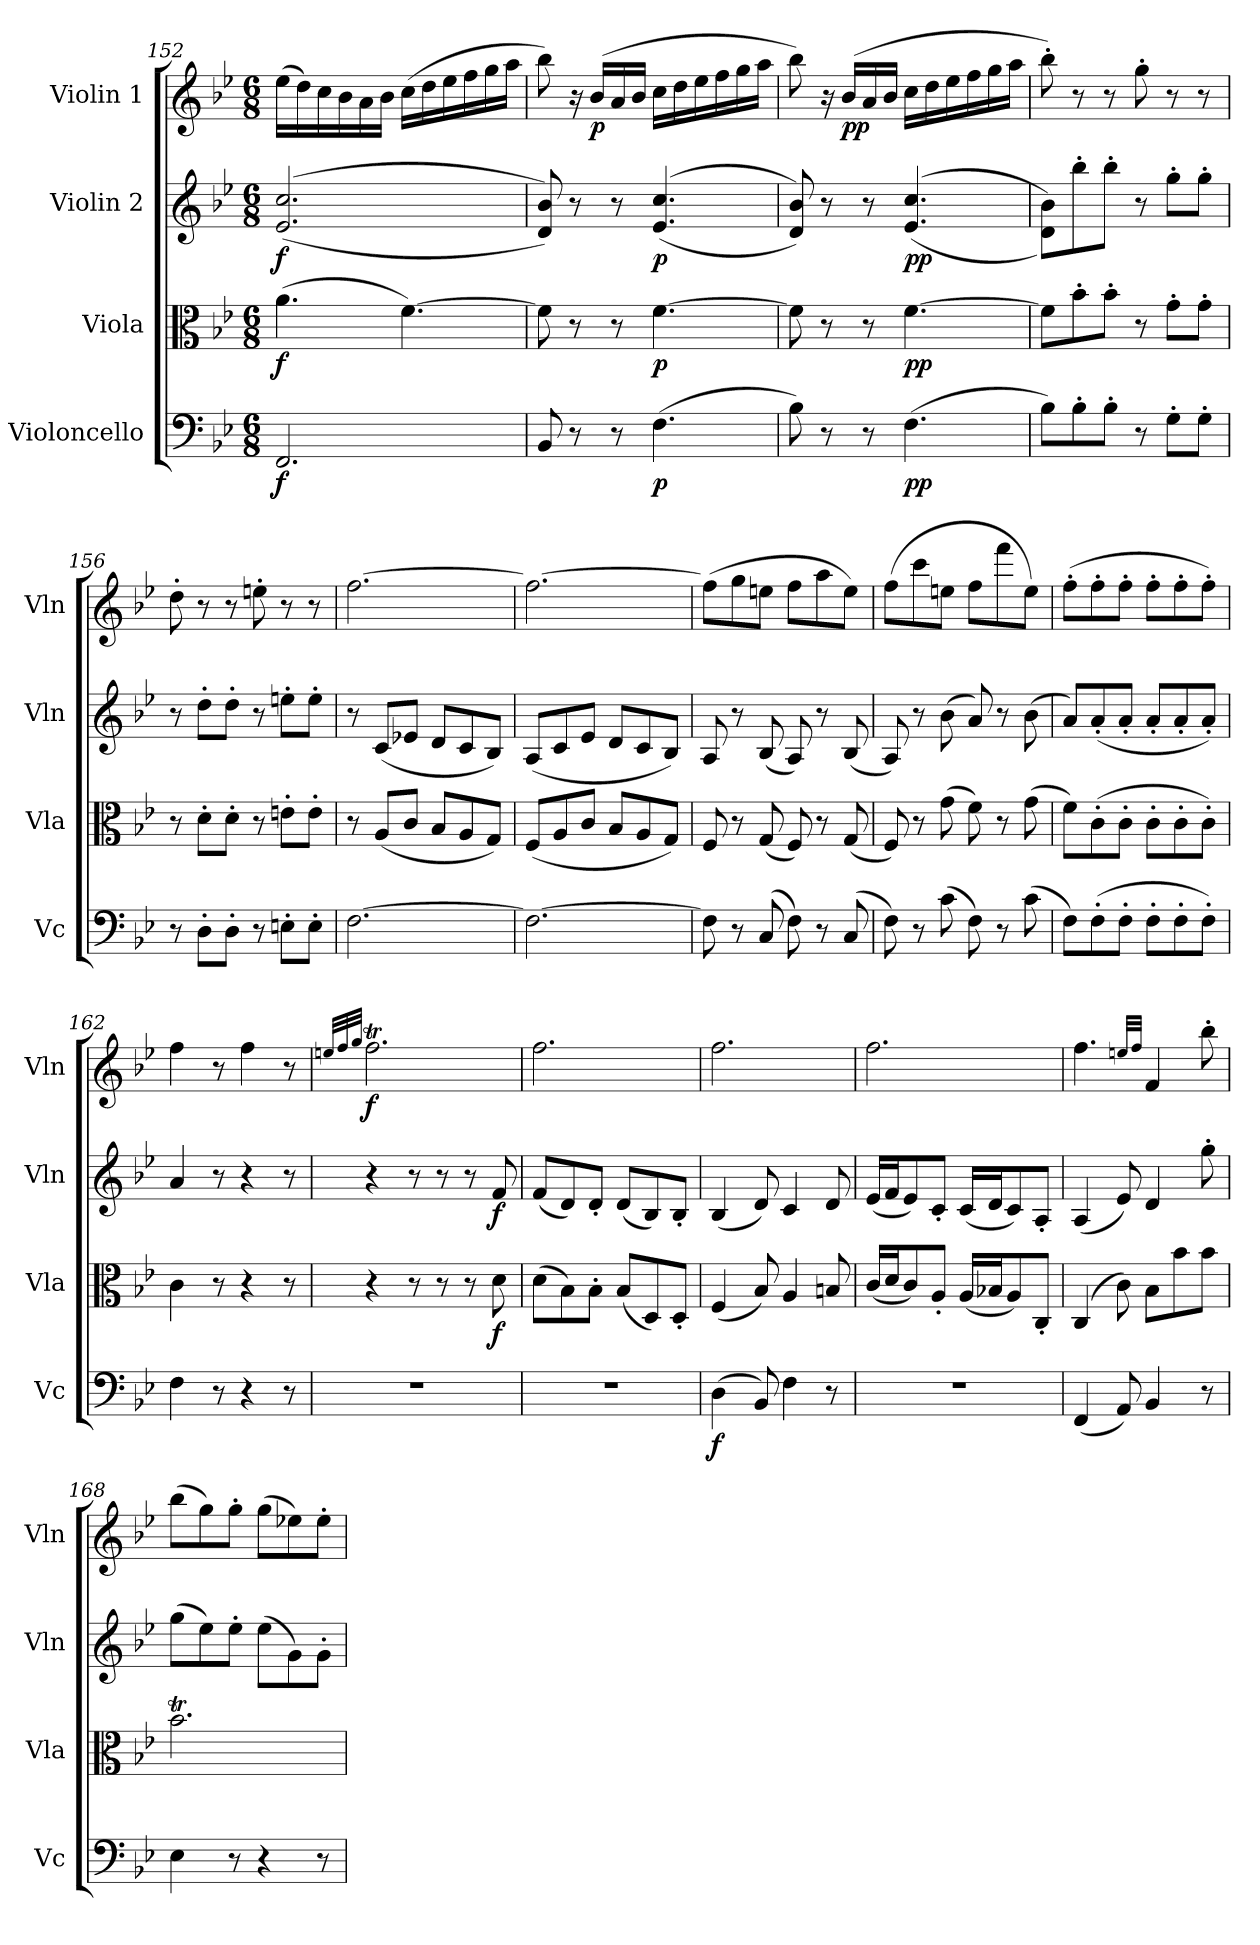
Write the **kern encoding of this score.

**kern	**dynam	**kern	**dynam	**kern	**dynam	**kern	**dynam
*part4	*part4	*part3	*part3	*part2	*part2	*part1	*part1
*staff4	*staff4	*staff3	*staff3	*staff2	*staff2	*staff1	*staff1
*I"Violoncello	*	*I"Viola	*	*I"Violin 2	*	*I"Violin 1	*
*I'Vc	*	*I'Vla	*	*I'Vln	*	*I'Vln	*
*clefF4	*	*clefC3	*	*clefG2	*	*clefG2	*
*k[b-e-]	*	*k[b-e-]	*	*k[b-e-]	*	*k[b-e-]	*
*M6/8	*	*M6/8	*	*M6/8	*	*M6/8	*
=152	=152	=152	=152	=152	=152	=152	=152
!	!LO:DY:b	!	!LO:DY:b	!	!LO:DY:b	!	!LO:DY:b
!	!	!	!	!	!	!	!LO:DY:n=1:b
!	!	!	!	!	!	!	!LO:DY:n=2:b
2.FF/	f	(4.a\	f	((>2.e-/ 2.cc/	f	(16ee-\LL	other-dynamics f other-dynamics
.	.	.	.	.	.	16dd\)	.
.	.	.	.	.	.	16cc\	.
.	.	.	.	.	.	16b-\	.
.	.	.	.	.	.	16a\	.
.	.	.	.	.	.	16b-\JJ	.
.	.	[4.f\)	.	.	.	(16cc\LL	.
.	.	.	.	.	.	16dd\	.
.	.	.	.	.	.	16ee-\	.
.	.	.	.	.	.	16ff\	.
.	.	.	.	.	.	16gg\	.
.	.	.	.	.	.	16aa\JJ	.
=153	=153	=153	=153	=153	=153	=153	=153
8BB-/	.	8f\]	.	8d/ 8b-/))	.	8bb-\)	.
8r	.	8r	.	8r	.	16r	.
!	!	!	!	!	!	!	!LO:DY:b
.	.	.	.	.	.	(16b-/LL	p
8r	.	8r	.	8r	.	16a/	.
.	.	.	.	.	.	16b-/JJ	.
!	!LO:DY:b	!	!LO:DY:b	!	!LO:DY:b	!	!
(4.F\	p	[4.f\	p	((>4.e-/ 4.cc/	p	16cc\LL	.
.	.	.	.	.	.	16dd\	.
.	.	.	.	.	.	16ee-\	.
.	.	.	.	.	.	16ff\	.
.	.	.	.	.	.	16gg\	.
.	.	.	.	.	.	16aa\JJ	.
!!LO:LB:g=z
=154	=154	=154	=154	=154	=154	=154	=154
8B-\)	.	8f\]	.	8d/ 8b-/))	.	8bb-\)	.
8r	.	8r	.	8r	.	16r	.
!	!	!	!	!	!	!	!LO:DY:b
.	.	.	.	.	.	(16b-/LL	pp
8r	.	8r	.	8r	.	16a/	.
.	.	.	.	.	.	16b-/JJ	.
!	!LO:DY:b	!	!LO:DY:b	!	!LO:DY:b	!	!
(4.F\	pp	[4.f\	pp	(>(4.e-/ 4.cc/	pp	16cc\LL	.
.	.	.	.	.	.	16dd\	.
.	.	.	.	.	.	16ee-\	.
.	.	.	.	.	.	16ff\	.
.	.	.	.	.	.	16gg\	.
.	.	.	.	.	.	16aa\JJ	.
=155	=155	=155	=155	=155	=155	=155	=155
8B-\L)	.	8f\L]	.	8d\ 8b-\L))	.	8bb-'\)	.
8B-'\	.	8b-'\	.	8bb-'\	.	8r	.
8B-'\J	.	8b-'\J	.	8bb-'\J	.	8r	.
8r	.	8r	.	8r	.	8gg'\	.
8G'\L	.	8g'\L	.	8gg'\L	.	8r	.
8G'\J	.	8g'\J	.	8gg'\J	.	8r	.
!!LO:LB:g=z
=156	=156	=156	=156	=156	=156	=156	=156
8r	.	8r	.	8r	.	8dd'\	.
8D'\L	.	8d'\L	.	8dd'\L	.	8r	.
8D'\J	.	8d'\J	.	8dd'\J	.	8r	.
8r	.	8r	.	8r	.	8een'\	.
8En'\L	.	8en'\L	.	8een'\L	.	8r	.
8E'\J	.	8e'\J	.	8ee'\J	.	8r	.
=157	=157	=157	=157	=157	=157	=157	=157
[2.F\	.	8r	.	8r	.	[2.ff\	.
.	.	(8A/L	.	(8c/L	.	.	.
.	.	8c/J	.	8e-X/J	.	.	.
.	.	8B-/L	.	8d/L	.	.	.
.	.	8A/	.	8c/	.	.	.
.	.	8G/J)	.	8B-/J)	.	.	.
=158	=158	=158	=158	=158	=158	=158	=158
2.F\_	.	(8F/L	.	(8A/L	.	2.ff\_	.
.	.	8A/	.	8c/	.	.	.
.	.	8c/J	.	8e-/J	.	.	.
.	.	8B-/L	.	8d/L	.	.	.
.	.	8A/	.	8c/	.	.	.
.	.	8G/J)	.	8B-/J)	.	.	.
=159	=159	=159	=159	=159	=159	=159	=159
8F\]	.	8F/	.	8A/	.	(8ff\L]	.
8r	.	8r	.	8r	.	8gg\	.
(8C/	.	(8G/	.	(8B-/	.	8een\J	.
8F\)	.	8F/)	.	8A/)	.	8ff\L	.
8r	.	8r	.	8r	.	8aa\	.
(8C/	.	(8G/	.	(8B-/	.	8ee\J)	.
=160	=160	=160	=160	=160	=160	=160	=160
8F\)	.	8F/)	.	8A/)	.	(8ff\L	.
8r	.	8r	.	8r	.	8ccc\	.
(8c\	.	(8g\	.	(8b-\	.	8een\J	.
8F\)	.	8f\)	.	8a/)	.	8ff\L	.
8r	.	8r	.	8r	.	8fff\	.
(8c\	.	(8g\	.	(8b-\	.	8ee\J)	.
=161	=161	=161	=161	=161	=161	=161	=161
8F\L)	.	8f\L)	.	8a/L)	.	(8ff'\L	.
(8F'\	.	(8c'\	.	(8a'/	.	8ff'\	.
8F'\J	.	8c'\J	.	8a'/J	.	8ff'\J	.
8F'\L	.	8c'\L	.	8a'/L	.	8ff'\L	.
8F'\	.	8c'\	.	8a'/	.	8ff'\	.
8F'\J)	.	8c'\J)	.	8a'/J)	.	8ff'\J)	.
=162	=162	=162	=162	=162	=162	=162	=162
4F\	.	4c\	.	4a/	.	4ff\	.
8r	.	8r	.	8r	.	8r	.
4r	.	4r	.	4r	.	4ff\	.
8r	.	8r	.	8r	.	8r	.
!!LO:LB:g=z
=163	=163	=163	=163	=163	=163	=163	=163
.	.	.	.	.	.	32qeen/LLL	.
.	.	.	.	.	.	32qff/	.
.	.	.	.	.	.	32qgg/JJJ	.
!	!	!	!	!	!	!	!LO:DY:b
2.r	.	4r	.	4r	.	2.ffT\	f
.	.	8r	.	8r	.	.	.
.	.	8r	.	8r	.	.	.
.	.	8r	.	8r	.	.	.
!	!	!	!LO:DY:b	!	!LO:DY:b	!	!
.	.	8d\	f	8f/	f	.	.
=164	=164	=164	=164	=164	=164	=164	=164
2.r	.	(8d\L	.	(8f/L	.	2.ff\	.
.	.	8B-\)	.	8d/)	.	.	.
.	.	8B-'\J	.	8d'/J	.	.	.
.	.	(8B-/L	.	(8d/L	.	.	.
.	.	8D/)	.	8B-/)	.	.	.
.	.	8D'/J	.	8B-'/J	.	.	.
=165	=165	=165	=165	=165	=165	=165	=165
!	!LO:DY:b	!	!	!	!	!	!
(4D\	f	(4F/	.	(4B-/	.	2.ff\	.
8BB-/)	.	8B-/)	.	8d/)	.	.	.
4F\	.	4A/	.	4c/	.	.	.
8r	.	8Bn/	.	8d/	.	.	.
!!LO:PB:g=z
=166	=166	=166	=166	=166	=166	=166	=166
2.r	.	(16c/LL	.	(16e-/LL	.	2.ff\	.
.	.	16d/J	.	16f/J	.	.	.
.	.	8c/)	.	8e-/)	.	.	.
.	.	8A'/J	.	8c'/J	.	.	.
.	.	(16A/LL	.	(16c/LL	.	.	.
.	.	16B-X/J	.	16d/J	.	.	.
.	.	8A/)	.	8c/)	.	.	.
.	.	8C'/J	.	8A'/J	.	.	.
=167	=167	=167	=167	=167	=167	=167	=167
(4FF/	.	(4C/	.	(4A/	.	4.ffTTT\	.
8AA/)	.	8c\)	.	8e-/)	.	.	.
.	.	.	.	.	.	32qeen/LLL	.
.	.	.	.	.	.	32qff/JJJ	.
4BB-/	.	8B-\L	.	4d/	.	4f/	.
.	.	8b-\	.	.	.	.	.
8r	.	8b-\J	.	8gg'\	.	8bb-'\	.
=168	=168	=168	=168	=168	=168	=168	=168
4E-\	.	2.b-T\	.	(8gg\L	.	(8bb-\L	.
.	.	.	.	8ee-\)	.	8gg\)	.
8r	.	.	.	8ee-'\J	.	8gg'\J	.
4r	.	.	.	(8ee-\L	.	(8gg\L	.
.	.	.	.	8g\)	.	8ee-X\)	.
8r	.	.	.	8g'\J	.	8ee-'\J	.
=	=	=	=	=	=	=	=
*-	*-	*-	*-	*-	*-	*-	*-
